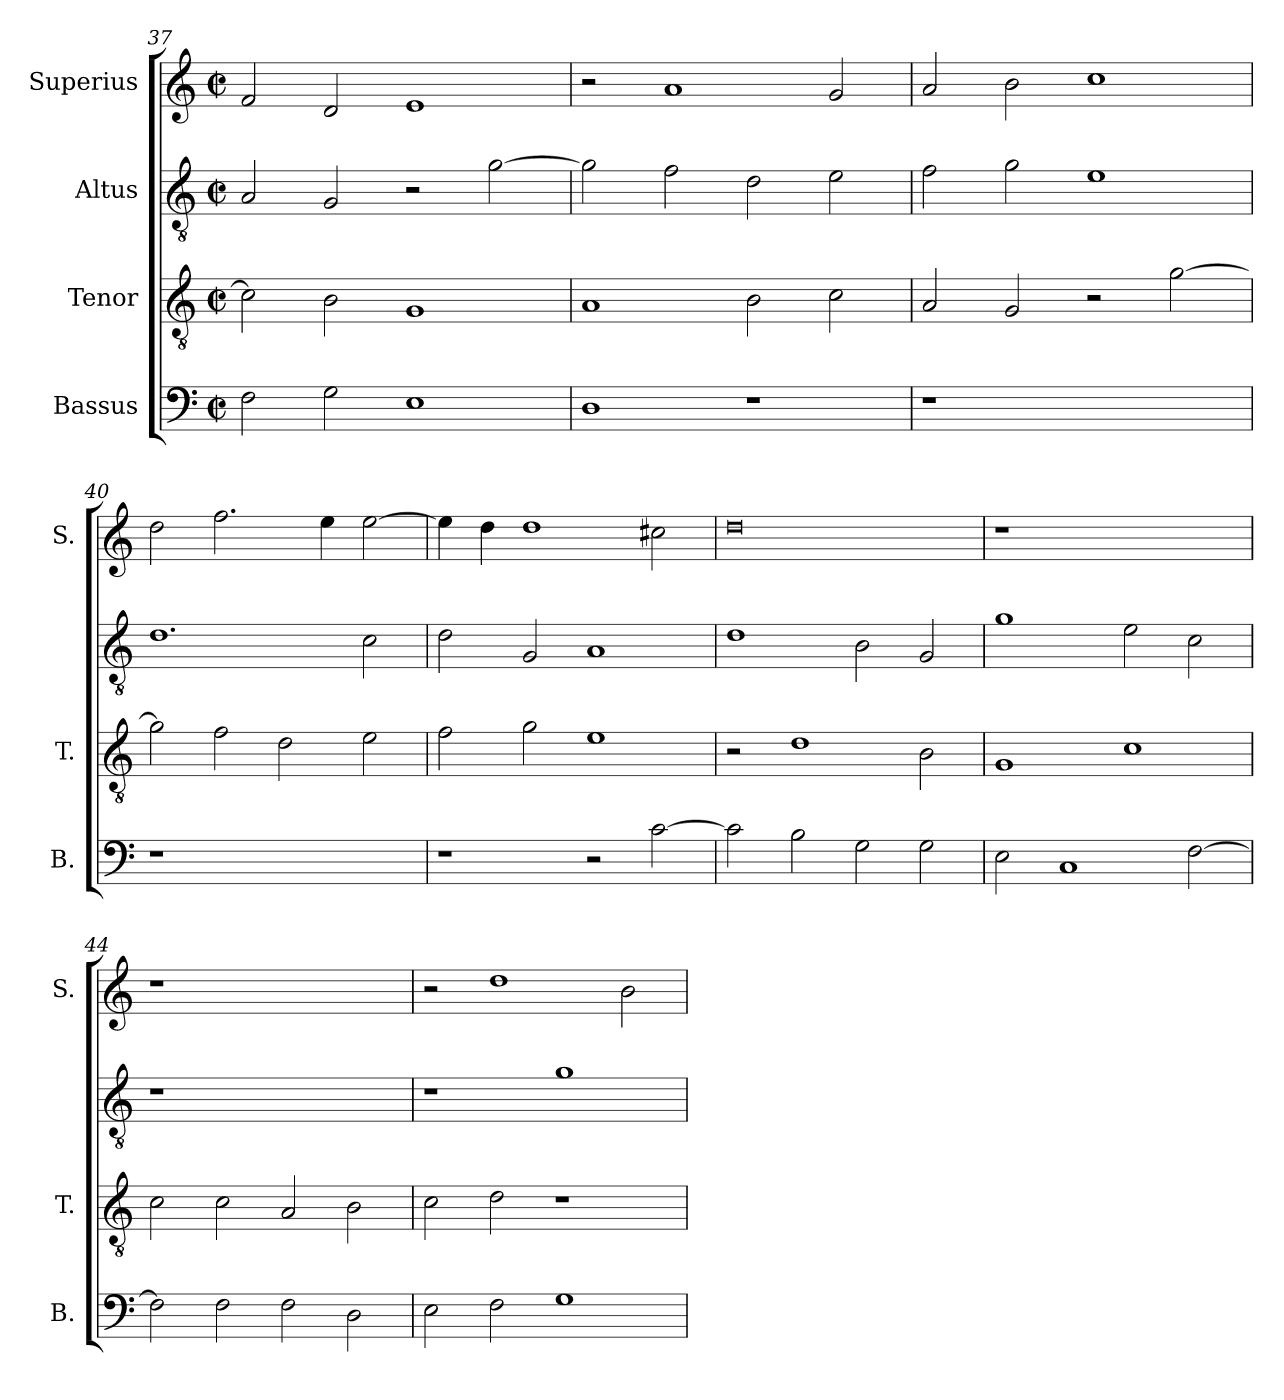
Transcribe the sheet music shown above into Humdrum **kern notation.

**kern	**kern	**kern	**kern
*part4	*part3	*part2	*part1
*staff4	*staff3	*staff2	*staff1
*I"Bassus	*I"Tenor	*I"Altus	*I"Superius
*I'B.	*I'T.	*	*I'S.
*clefF4	*clefGv2	*clefGv2	*clefG2
*	*ITrd7c12	*ITrd7c12	*
*k[]	*k[]	*k[]	*k[]
*C:	*C:	*C:	*C:
*M2/2	*M2/2	*M2/2	*M2/2
*met(c|)	*met(c|)	*met(c|)	*met(c|)
=37	=37	=37	=37
2Fi\	2Ci\]	2AAi/	2fi/
2Gi\	2BBi\	2GGi/	2di/
1Ei	1GGi	2r	1ei
.	.	[>2Gi\	.
=38	=38	=38	=38
1Di	1AAi	2Gi\]	2r
.	.	2Fi\	1ai
1r	2BBi\	2Di\	.
.	2Ci\	2Ei\	2gi/
=39	=39	=39	=39
!LO:N:vis=1	!	!	!
1r	2AAi/	2Fi\	2ai/
.	2GGi/	2Gi\	2bi\
1ryy	2r	1Ei	1cci
.	[>2Gi\	.	.
!!LO:PB:g=z
=40	=40	=40	=40
!LO:N:vis=1	!	!	!
1r	2Gi\]	1.Di	2ddi\
.	2Fi\	.	2.ffi\
1ryy	2Di\	.	.
.	.	.	4eei\
.	2Ei\	2Ci\	[>2eei\
=41	=41	=41	=41
1r	2Fi\	2Di\	4eei\]
.	.	.	4ddi\
.	2Gi\	2GGi/	1ddi
2r	1Ei	1AAi	.
[>2ci\	.	.	2cc#Xi\
=42	=42	=42	=42
2ci\]	2r	1Di	0ddi
2Bi\	1Di	.	.
2Gi\	.	2BBi\	.
2Gi\	2BBi\	2GGi/	.
=43	=43	=43	=43
!	!	!	!LO:N:vis=1
2Ei\	1GGi	1Gi	1r
1Ci	.	.	.
.	1Ci	2Ei\	1ryy
[>2Fi\	.	2Ci\	.
=44	=44	=44	=44
!	!	!LO:N:vis=1	!LO:N:vis=1
2Fi\]	2Ci\	1r	1r
2Fi\	2Ci\	.	.
2Fi\	2AAi/	1ryy	1ryy
2Di\	2BBi\	.	.
!!LO:LB:g=z
=45	=45	=45	=45
2Ei\	2Ci\	1r	2r
2Fi\	2Di\	.	1ddi
1Gi	1r	1Gi	.
.	.	.	2bi\
=	=	=	=
*-	*-	*-	*-
